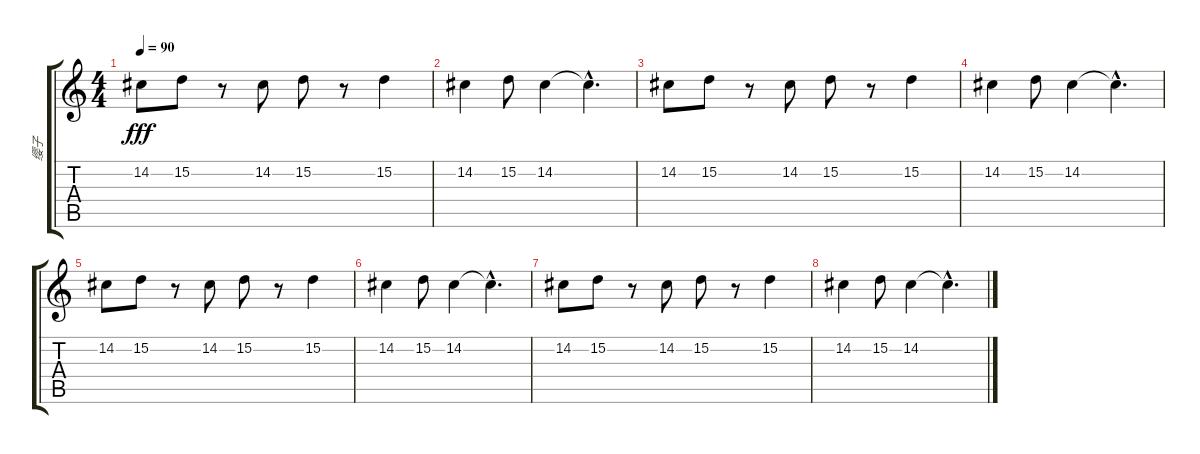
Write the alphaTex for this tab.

\track ("缨子" "缨子") {instrument synthbrass2}
\staff {score tabs}
\tuning (E4 B3 G3 D3 A2 E2) {hide}
\ts (4 4)
\tempo 90
\clef g2
\ks c
14.2.8{dy fff} 15.2.8 r.8 14.2.8 15.2.8 r.8 15.2.4 |
14.2.4 15.2.8 14.2.4 14.2{hac t}.4{d} |
14.2.8 15.2.8 r.8 14.2.8 15.2.8 r.8 15.2.4 |
14.2.4 15.2.8 14.2.4 14.2{hac t}.4{d} |
14.2.8 15.2.8 r.8 14.2.8 15.2.8 r.8 15.2.4 |
14.2.4 15.2.8 14.2.4 14.2{hac t}.4{d} |
14.2.8 15.2.8 r.8 14.2.8 15.2.8 r.8 15.2.4 |
14.2.4 15.2.8 14.2.4 14.2{hac t}.4{d}
